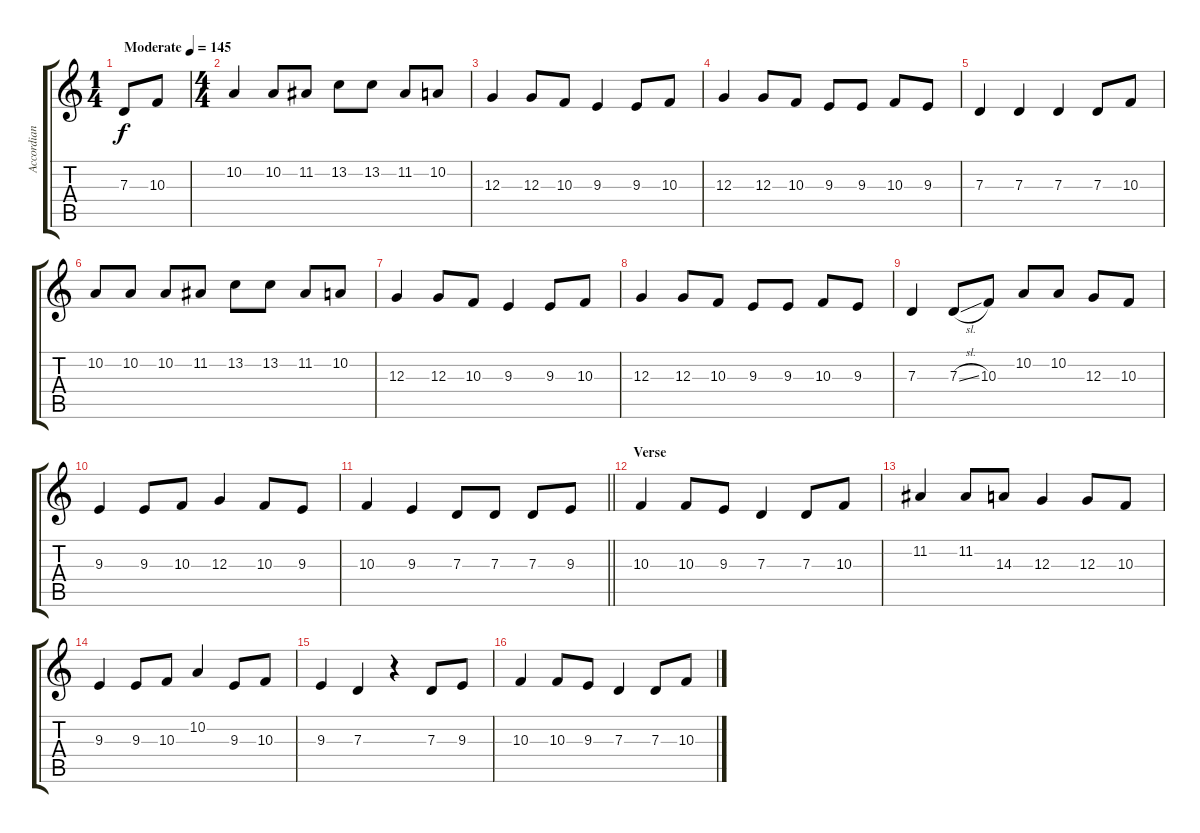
\track ("Accordian" "Accordian") {instrument accordion}
\staff {score tabs}
\tuning (E4 B3 G3 D3 A2 E2) {hide}
\ts (1 4)
\tempo (145 "Moderate")
\clef g2
\ks c
7.3.8{dy f instrument accordion} 10.3.8 |
\ts (4 4)
10.2.4 10.2.8 11.2.8 13.2.8 13.2.8 11.2.8 10.2.8 |
12.3.4 12.3.8 10.3.8 9.3.4 9.3.8 10.3.8 |
12.3.4 12.3.8 10.3.8 9.3.8 9.3.8 10.3.8 9.3.8 |
7.3.4 7.3.4 7.3.4 7.3.8 10.3.8 |
10.2.8 10.2.8 10.2.8 11.2.8 13.2.8 13.2.8 11.2.8 10.2.8 |
12.3.4 12.3.8 10.3.8 9.3.4 9.3.8 10.3.8 |
12.3.4 12.3.8 10.3.8 9.3.8 9.3.8 10.3.8 9.3.8 |
7.3.4 7.3{sl}.8 10.3.8 10.2.8 10.2.8 12.3.8 10.3.8 |
9.3.4 9.3.8 10.3.8 12.3.4 10.3.8 9.3.8 |
\barLineRight lightlight
10.3.4 9.3.4 7.3.8 7.3.8 7.3.8 9.3.8 |
\section ("" "Verse")
10.3.4 10.3.8 9.3.8 7.3.4 7.3.8 10.3.8 |
11.2.4 11.2.8 14.3.8 12.3.4 12.3.8 10.3.8 |
9.3.4 9.3.8 10.3.8 10.2.4 9.3.8 10.3.8 |
9.3.4 7.3.4 r.4 7.3.8 9.3.8 |
10.3.4 10.3.8 9.3.8 7.3.4 7.3.8 10.3.8
